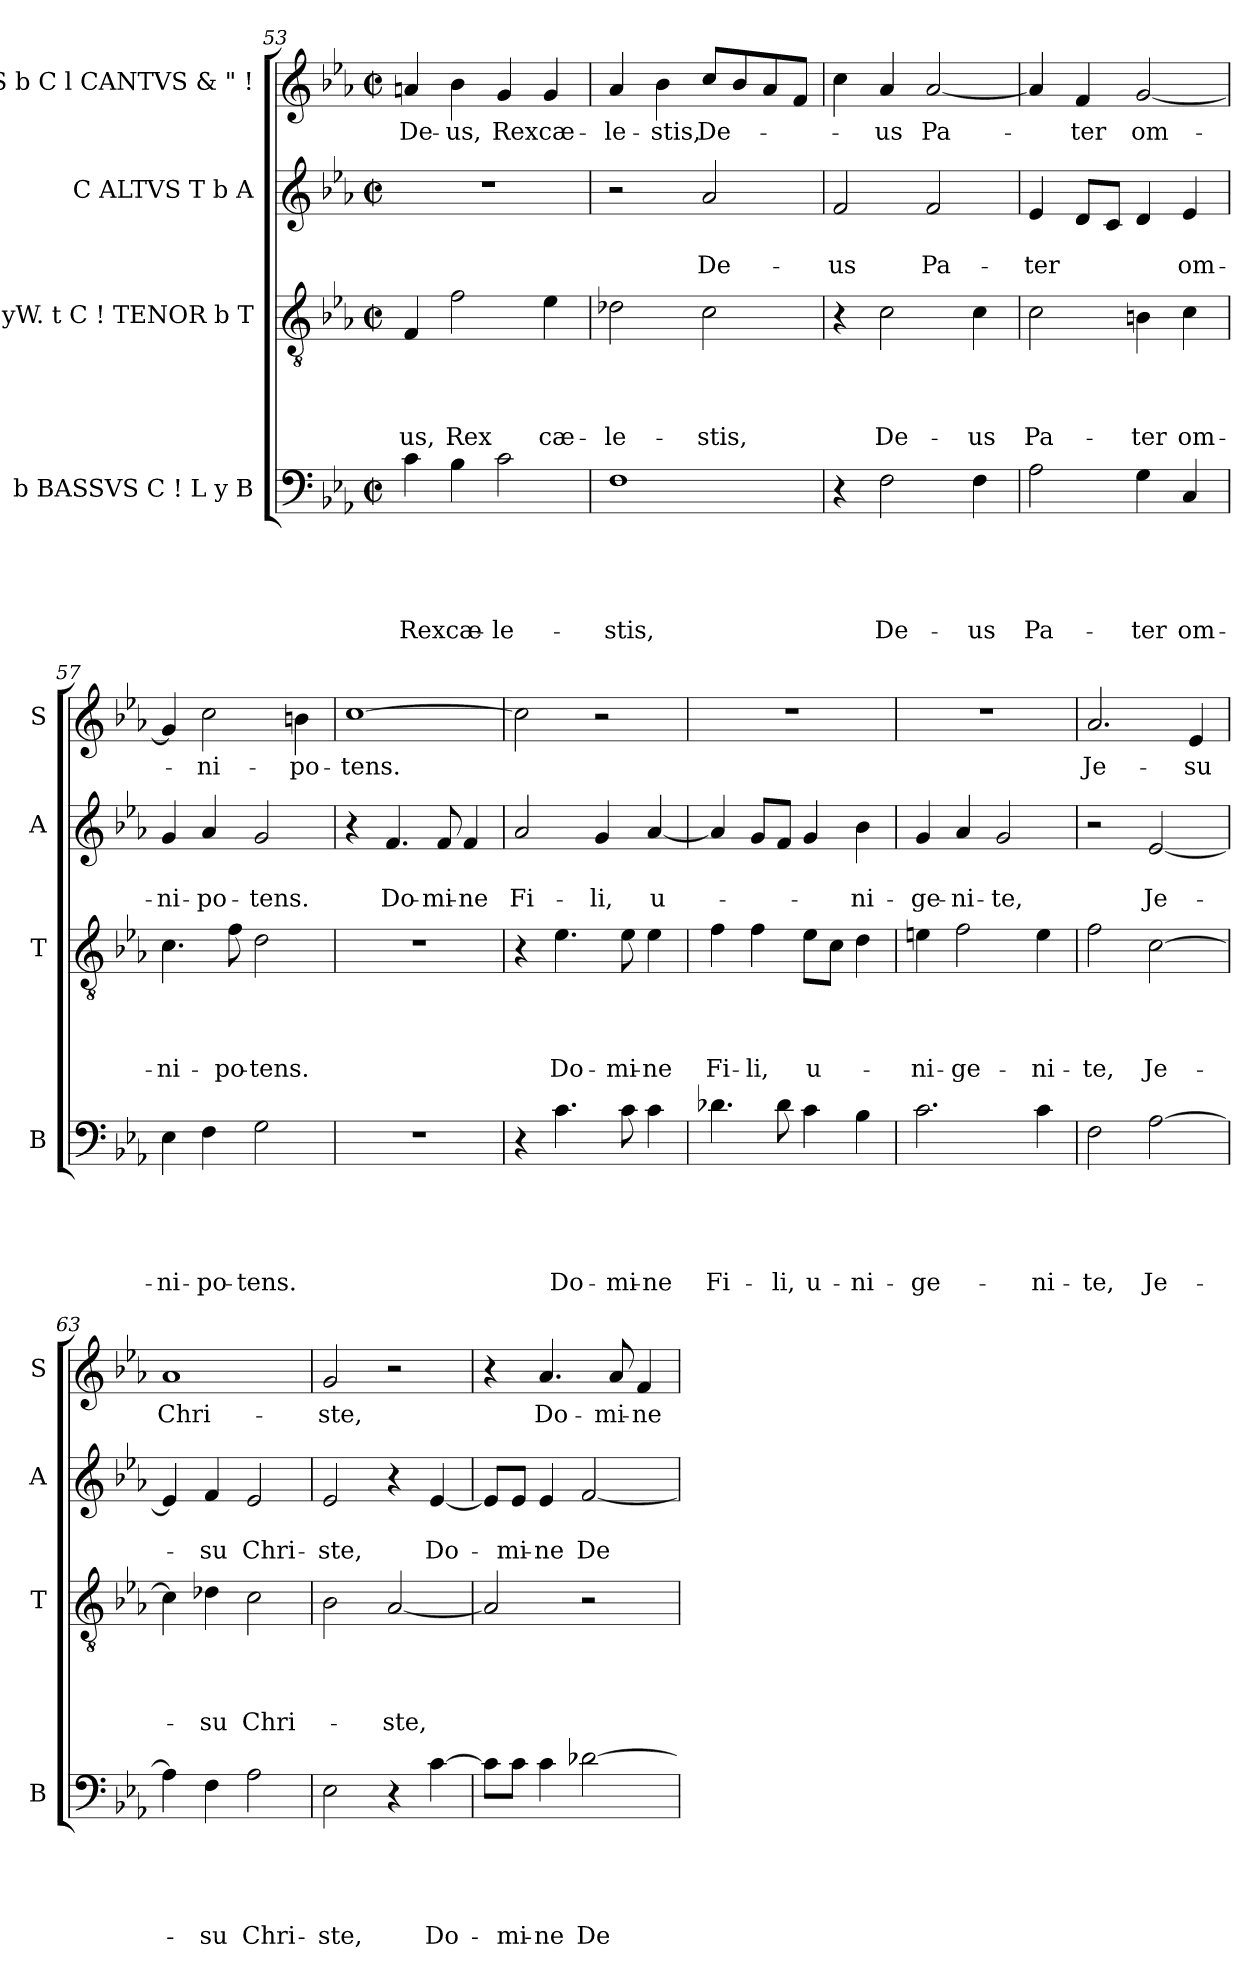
**kern	**text	**text	**text	**text	**text	**kern	**text	**text	**text	**text	**kern	**text	**text	**kern	**text
*part4	*part4	*part4	*part4	*part4	*part4	*part3	*part3	*part3	*part3	*part3	*part2	*part2	*part2	*part1	*part1
*staff4	*staff4	*staff4	*staff4	*staff4	*staff4	*staff3	*staff3	*staff3	*staff3	*staff3	*staff2	*staff2	*staff2	*staff1	*staff1
*I"b BASSVS C ! L y B	*	*	*	*	*	*I"yW. t C ! TENOR b T	*	*	*	*	*I"C ALTVS T b A	*	*	*I"S b C l CANTVS & " !	*
*I'B	*	*	*	*	*	*I'T	*	*	*	*	*I'A	*	*	*I'S	*
*clefF4	*	*	*	*	*	*clefGv2	*	*	*	*	*clefG2	*	*	*clefG2	*
*k[b-e-a-]	*	*	*	*	*	*k[b-e-a-]	*	*	*	*	*k[b-e-a-]	*	*	*k[b-e-a-]	*
*E-:	*	*	*	*	*	*E-:	*	*	*	*	*E-:	*	*	*E-:	*
*M2/2	*	*	*	*	*	*M2/2	*	*	*	*	*M2/2	*	*	*M2/2	*
*met(c|)	*	*	*	*	*	*met(c|)	*	*	*	*	*met(c|)	*	*	*met(c|)	*
=53	=53	=53	=53	=53	=53	=53	=53	=53	=53	=53	=53	=53	=53	=53	=53
!	!	!	!	!	!LO:LY:b	!	!	!	!	!LO:LY:b	!	!	!	!	!LO:LY:b
4c\	.	.	.	.	Rex	4F/	.	.	.	-us,	1r	.	.	4an/	De-
!	!	!	!	!	!LO:LY:b	!	!	!	!	!LO:LY:b	!	!	!	!	!LO:LY:b
4B-\	.	.	.	.	cæ-	2f\	.	.	.	Rex	.	.	.	4b-\	-us,
!	!	!	!	!	!LO:LY:b	!	!	!	!	!	!	!	!	!	!LO:LY:b
2c\	.	.	.	.	-le-	.	.	.	.	.	.	.	.	4g/	Rex
!	!	!	!	!	!	!	!	!	!	!LO:LY:b	!	!	!	!	!LO:LY:b
.	.	.	.	.	.	4e-\	.	.	.	cæ-	.	.	.	4g/	cæ-
!!LO:LB:g=z
=54	=54	=54	=54	=54	=54	=54	=54	=54	=54	=54	=54	=54	=54	=54	=54
!	!	!	!	!	!LO:LY:b	!	!	!	!	!LO:LY:b	!	!	!	!	!LO:LY:b
1F	.	.	.	.	-stis,	2d-X\	.	.	.	-le-	2r	.	.	4a-/	-le-
!	!	!	!	!	!	!	!	!	!	!	!	!	!	!	!LO:LY:b
.	.	.	.	.	.	.	.	.	.	.	.	.	.	4b-\	-stis,
!	!	!	!	!	!	!	!	!	!	!LO:LY:b	!	!	!LO:LY:b	!	!LO:LY:b
.	.	.	.	.	.	2c\	.	.	.	-stis,	2a-/	.	De-	8cc/L	De-
.	.	.	.	.	.	.	.	.	.	.	.	.	.	8b-/	.
.	.	.	.	.	.	.	.	.	.	.	.	.	.	8a-/	.
.	.	.	.	.	.	.	.	.	.	.	.	.	.	8f/J	.
=55	=55	=55	=55	=55	=55	=55	=55	=55	=55	=55	=55	=55	=55	=55	=55
!	!	!	!	!	!	!	!	!	!	!	!	!	!LO:LY:b	!	!
4r	.	.	.	.	.	4r	.	.	.	.	2f/	.	-us	4cc\	.
!	!	!	!	!	!LO:LY:b	!	!	!	!	!LO:LY:b	!	!	!	!	!LO:LY:b
2F\	.	.	.	.	De-	2c\	.	.	.	De-	.	.	.	4a-/	-us
!	!	!	!	!	!	!	!	!	!	!	!	!	!LO:LY:b	!	!LO:LY:b
.	.	.	.	.	.	.	.	.	.	.	2f/	.	Pa-	[<2a-/	Pa-
!	!	!	!	!	!LO:LY:b	!	!	!	!	!LO:LY:b	!	!	!	!	!
4F\	.	.	.	.	-us	4c\	.	.	.	-us	.	.	.	.	.
=56	=56	=56	=56	=56	=56	=56	=56	=56	=56	=56	=56	=56	=56	=56	=56
!	!	!	!	!	!LO:LY:b	!	!	!	!	!LO:LY:b	!	!	!LO:LY:b	!	!
2A-\	.	.	.	.	Pa-	2c\	.	.	.	Pa-	4e-/	.	-ter	4a-/]	.
!	!	!	!	!	!	!	!	!	!	!	!	!	!	!	!LO:LY:b
.	.	.	.	.	.	.	.	.	.	.	8d/L	.	.	4f/	-ter
.	.	.	.	.	.	.	.	.	.	.	8c/J	.	.	.	.
!	!	!	!	!	!LO:LY:b	!	!	!	!	!LO:LY:b	!	!	!	!	!LO:LY:b
4G\	.	.	.	.	-ter	4Bn\	.	.	.	-ter	4d/	.	.	[<2g/	om-
!	!	!	!	!	!LO:LY:b	!	!	!	!	!LO:LY:b	!	!	!LO:LY:b	!	!
4C/	.	.	.	.	om-	4c\	.	.	.	om-	4e-/	.	om-	.	.
=57	=57	=57	=57	=57	=57	=57	=57	=57	=57	=57	=57	=57	=57	=57	=57
!	!	!	!	!	!LO:LY:b	!	!	!	!	!LO:LY:b	!	!	!LO:LY:b	!	!
4E-\	.	.	.	.	-ni-	4.c\	.	.	.	-ni-	4g/	.	-ni-	4g/]	.
!	!	!	!	!	!LO:LY:b	!	!	!	!	!	!	!	!LO:LY:b	!	!LO:LY:b
4F\	.	.	.	.	-po-	.	.	.	.	.	4a-/	.	-po-	2cc\	-ni-
!	!	!	!	!	!	!	!	!	!	!LO:LY:b	!	!	!	!	!
.	.	.	.	.	.	8f\	.	.	.	-po-	.	.	.	.	.
!	!	!	!	!	!LO:LY:b	!	!	!	!	!LO:LY:b	!	!	!LO:LY:b	!	!
2G\	.	.	.	.	-tens.	2d\	.	.	.	-tens.	2g/	.	-tens.	.	.
!	!	!	!	!	!	!	!	!	!	!	!	!	!	!	!LO:LY:b
.	.	.	.	.	.	.	.	.	.	.	.	.	.	4b\	-po-
=58	=58	=58	=58	=58	=58	=58	=58	=58	=58	=58	=58	=58	=58	=58	=58
!	!	!	!	!	!	!	!	!	!	!	!	!	!	!	!LO:LY:b
1r	.	.	.	.	.	1r	.	.	.	.	4r	.	.	[>1cc	-tens.
!	!	!	!	!	!	!	!	!	!	!	!	!	!LO:LY:b	!	!
.	.	.	.	.	.	.	.	.	.	.	4.f/	.	Do-	.	.
!	!	!	!	!	!	!	!	!	!	!	!	!	!LO:LY:b	!	!
.	.	.	.	.	.	.	.	.	.	.	8f/	.	-mi-	.	.
!	!	!	!	!	!	!	!	!	!	!	!	!	!LO:LY:b	!	!
.	.	.	.	.	.	.	.	.	.	.	4f/	.	-ne	.	.
!!LO:PB:g=z
=59	=59	=59	=59	=59	=59	=59	=59	=59	=59	=59	=59	=59	=59	=59	=59
!	!	!	!	!	!	!	!	!	!	!	!	!	!LO:LY:b	!	!
4r	.	.	.	.	.	4r	.	.	.	.	2a-/	.	Fi-	2cc\]	.
!	!	!	!	!	!LO:LY:b	!	!	!	!	!LO:LY:b	!	!	!	!	!
4.c\	.	.	.	.	Do-	4.e-\	.	.	.	Do-	.	.	.	.	.
!	!	!	!	!	!	!	!	!	!	!	!	!	!LO:LY:b	!	!
.	.	.	.	.	.	.	.	.	.	.	4g/	.	-li,	2r	.
!	!	!	!	!	!LO:LY:b	!	!	!	!	!LO:LY:b	!	!	!	!	!
8c\	.	.	.	.	-mi-	8e-\	.	.	.	-mi-	.	.	.	.	.
!	!	!	!	!	!LO:LY:b	!	!	!	!	!LO:LY:b	!	!	!LO:LY:b	!	!
4c\	.	.	.	.	-ne	4e-\	.	.	.	-ne	[<4a-/	.	u-	.	.
=60	=60	=60	=60	=60	=60	=60	=60	=60	=60	=60	=60	=60	=60	=60	=60
!	!	!	!	!	!LO:LY:b	!	!	!	!	!LO:LY:b	!	!	!	!	!
4.d-X\	.	.	.	.	Fi-	4f\	.	.	.	Fi-	4a-/]	.	.	1r	.
!	!	!	!	!	!	!	!	!	!	!LO:LY:b	!	!	!	!	!
.	.	.	.	.	.	4f\	.	.	.	-li,	8g/L	.	.	.	.
!	!	!	!	!	!LO:LY:b	!	!	!	!	!	!	!	!	!	!
8d-\	.	.	.	.	-li,	.	.	.	.	.	8f/J	.	.	.	.
!	!	!	!	!	!LO:LY:b	!	!	!	!	!LO:LY:b	!	!	!	!	!
4c\	.	.	.	.	u-	8e-\L	.	.	.	u-	4g/	.	.	.	.
.	.	.	.	.	.	8c\J	.	.	.	.	.	.	.	.	.
!	!	!	!	!	!LO:LY:b	!	!	!	!	!	!	!	!LO:LY:b	!	!
4B-\	.	.	.	.	-ni-	4d\	.	.	.	.	4b-\	.	-ni-	.	.
=61	=61	=61	=61	=61	=61	=61	=61	=61	=61	=61	=61	=61	=61	=61	=61
!	!	!	!	!	!LO:LY:b	!	!	!	!	!LO:LY:b	!	!	!LO:LY:b	!	!
2.c\	.	.	.	.	-ge-	4en\	.	.	.	-ni-	4g/	.	-ge-	1r	.
!	!	!	!	!	!	!	!	!	!	!LO:LY:b	!	!	!LO:LY:b	!	!
.	.	.	.	.	.	2f\	.	.	.	-ge-	4a-/	.	-ni-	.	.
!	!	!	!	!	!	!	!	!	!	!	!	!	!LO:LY:b	!	!
.	.	.	.	.	.	.	.	.	.	.	2g/	.	-te,	.	.
!	!	!	!	!	!LO:LY:b	!	!	!	!	!LO:LY:b	!	!	!	!	!
4c\	.	.	.	.	-ni-	4e\	.	.	.	-ni-	.	.	.	.	.
=62	=62	=62	=62	=62	=62	=62	=62	=62	=62	=62	=62	=62	=62	=62	=62
!	!	!	!	!	!LO:LY:b	!	!	!	!	!LO:LY:b	!	!	!	!	!LO:LY:b
2F\	.	.	.	.	-te,	2f\	.	.	.	-te,	2r	.	.	2.a-/	Je-
!	!	!	!	!	!LO:LY:b	!	!	!	!	!LO:LY:b	!	!	!LO:LY:b	!	!
[>2A-\	.	.	.	.	Je-	[>2c\	.	.	.	Je-	[<2e-/	.	Je-	.	.
!	!	!	!	!	!	!	!	!	!	!	!	!	!	!	!LO:LY:b
.	.	.	.	.	.	.	.	.	.	.	.	.	.	4e-/	-su
=63	=63	=63	=63	=63	=63	=63	=63	=63	=63	=63	=63	=63	=63	=63	=63
!	!	!	!	!	!	!	!	!	!	!	!	!	!	!	!LO:LY:b
4A-\]	.	.	.	.	.	4c\]	.	.	.	.	4e-/]	.	.	1a-	Chri-
!	!	!	!	!	!LO:LY:b	!	!	!	!	!LO:LY:b	!	!	!LO:LY:b	!	!
4F\	.	.	.	.	-su	4d-X\	.	.	.	-su	4f/	.	-su	.	.
!	!	!	!	!	!LO:LY:b	!	!	!	!	!LO:LY:b	!	!	!LO:LY:b	!	!
2A-\	.	.	.	.	Chri-	2c\	.	.	.	Chri-	2e-/	.	Chri-	.	.
!!LO:LB:g=z
=64	=64	=64	=64	=64	=64	=64	=64	=64	=64	=64	=64	=64	=64	=64	=64
!	!	!	!	!	!LO:LY:b	!	!	!	!	!	!	!	!LO:LY:b	!	!LO:LY:b
2E-\	.	.	.	.	-ste,	2B-\	.	.	.	.	2e-/	.	-ste,	2g/	-ste,
!	!	!	!	!	!	!	!	!	!	!LO:LY:b	!	!	!	!	!
4r	.	.	.	.	.	[<2A-/	.	.	.	-ste,	4r	.	.	2r	.
!	!	!	!	!	!LO:LY:b	!	!	!	!	!	!	!	!LO:LY:b	!	!
[>4c\	.	.	.	.	Do-	.	.	.	.	.	[<4e-/	.	Do-	.	.
=65	=65	=65	=65	=65	=65	=65	=65	=65	=65	=65	=65	=65	=65	=65	=65
8c\L]	.	.	.	.	.	2A-/]	.	.	.	.	8e-/L]	.	.	4r	.
!	!	!	!	!	!LO:LY:b	!	!	!	!	!	!	!	!LO:LY:b	!	!
8c\J	.	.	.	.	-mi-	.	.	.	.	.	8e-/J	.	-mi-	.	.
!	!	!	!	!	!LO:LY:b	!	!	!	!	!	!	!	!LO:LY:b	!	!LO:LY:b
4c\	.	.	.	.	-ne	.	.	.	.	.	4e-/	.	-ne	4.a-/	Do-
!	!	!	!	!	!LO:LY:b	!	!	!	!	!	!	!	!LO:LY:b	!	!
[>2d-X\	.	.	.	.	De-	2r	.	.	.	.	[<2f/	.	De-	.	.
!	!	!	!	!	!	!	!	!	!	!	!	!	!	!	!LO:LY:b
.	.	.	.	.	.	.	.	.	.	.	.	.	.	8a-/	-mi-
!	!	!	!	!	!	!	!	!	!	!	!	!	!	!	!LO:LY:b
.	.	.	.	.	.	.	.	.	.	.	.	.	.	4f/	-ne
=	=	=	=	=	=	=	=	=	=	=	=	=	=	=	=
*-	*-	*-	*-	*-	*-	*-	*-	*-	*-	*-	*-	*-	*-	*-	*-
